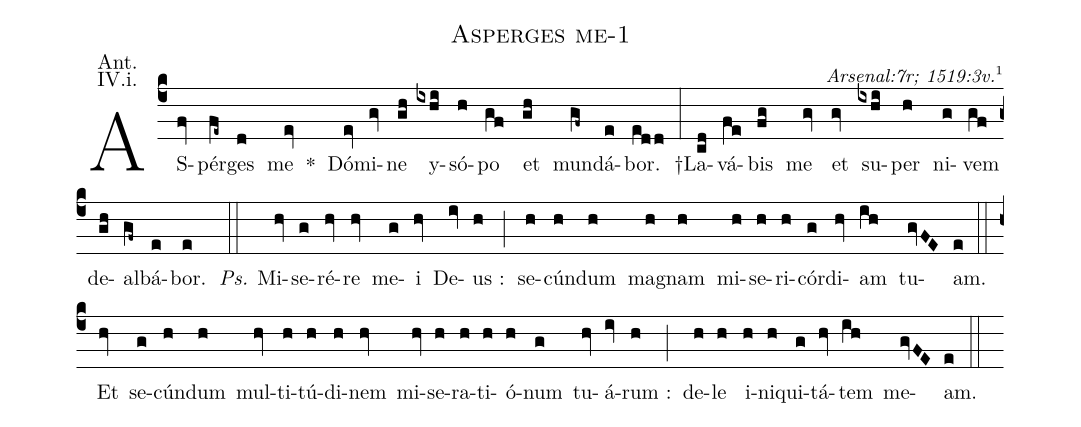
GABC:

name: Asperges me-1;
commentary: Arsenal:7r; 1519:3v.\footnote{The flats appear in 1544:4r.};
annotation: Ant.;
annotation: IV.i.;
%%
(c4) AS(fv)pér(fe~)ges(d) me(ev) *() Dó(ev)mi(gv)ne(gh) y(ixhi)só(h)po(gf) et(gh) mun(gf~)dá(e)bor.(edd) (:)
†La(cd)vá(fe)bis(fg) me(gv) et(gv) su(ixhi)per(h) ni(g)vem(gf) de(gh)al(gf~)bá(e)bor.(e) (::)
<i>Ps.</i> Mi(hv)se(g)ré(hv)re(hv) me(g)i(hv) De(iv)us :(h) (;)
se(h)cún(h)dum(h) mag(h)nam(h) mi(h)se(h)ri(h)cór(g)di(hv)am(ih) tu(gvFE)am.(e) (::)
Et(hv) se(g)cún(h)dum(h) mul(hv)ti(h)tú(h)di(h)nem(hv) mi(hv)se(h)ra(h)ti(h)ó(h)num(g) tu(hv)á(iv)rum :(h) (;)
de(h)le(h) i(h)ni(h)qui(g)tá(hv)tem(ih) me(gvFE)am.(e) (::)
